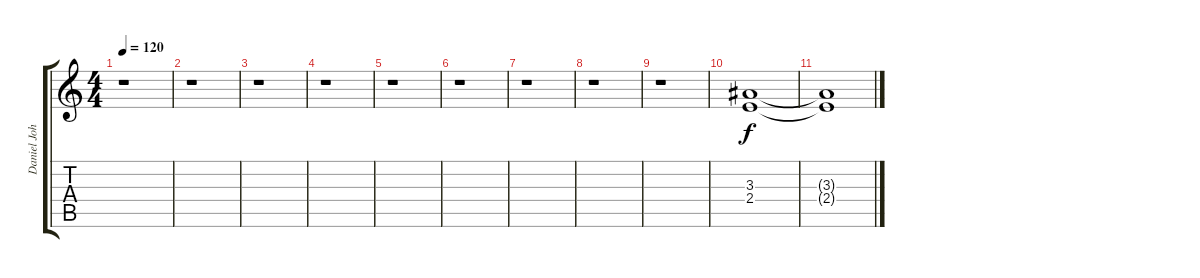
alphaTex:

\track ("Daniel Johns clean" "Daniel Joh") {instrument acousticguitarsteel}
\staff {score tabs}
\tuning (E4 B3 G3 D3 A2 D2) {hide}
\ts (4 4)
\tempo 120
\clef g2
\ks c
r.1{dy f} |
r.1 |
r.1 |
r.1 |
r.1 |
r.1 |
r.1 |
r.1 |
r.1 |
(3.3 2.4).1 |
(3.3{t} 2.4{t}).1
